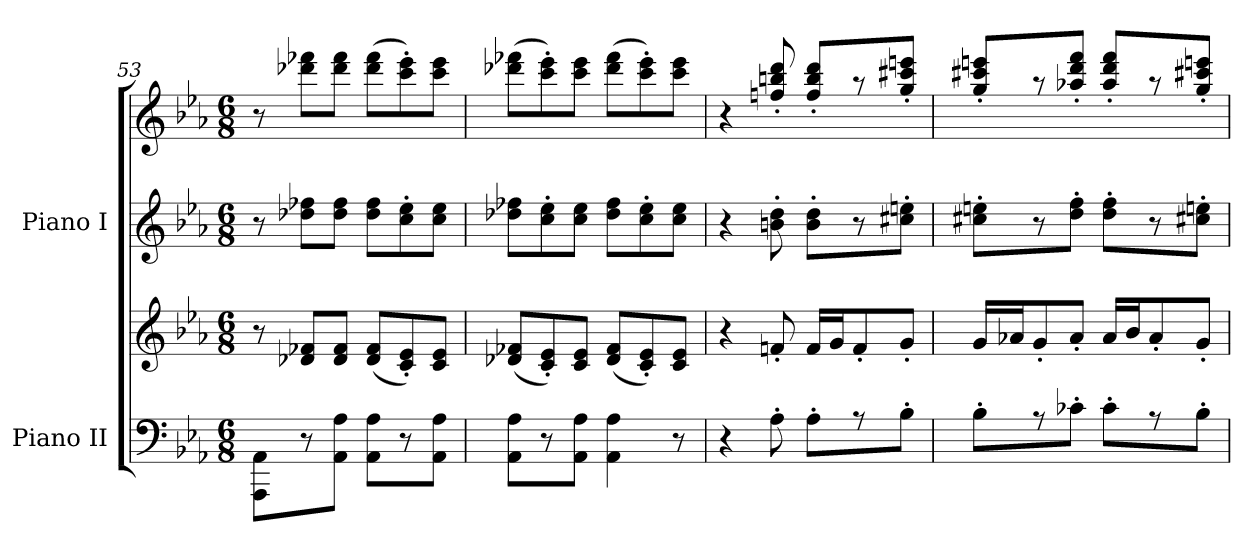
**kern	**kern	**kern	**kern
*part2	*part2	*part1	*part1
*staff4	*staff3	*staff2	*staff1
*I"Piano II	*	*I"Piano I	*
*I'Pno. II	*	*I'Pno. I	*
!!LO:PB:g=z
*clefF4	*clefG2	*clefG2	*clefG2
*k[b-e-a-]	*k[b-e-a-]	*k[b-e-a-]	*k[b-e-a-]
*M6/8	*M6/8	*M6/8	*M6/8
=53	=53	=53	=53
8AAA-\ 8AA-\L	8r	8r	8r
8r	8d-X/ 8f-X/L	8dd-X\ 8ff-X\L	8ddd-X\ 8fff-X\L
8AA-\ 8A-\J	8d-/ 8f-/J	8dd-\ 8ff-\J	8ddd-\ 8fff-\J
8AA-\ 8A-\L	(<8d-/ 8f-/L	8dd-\ 8ff-\L	(>8ddd-\ 8fff-\L
8r	8c/' 8e-/')	8cc\' 8ee-\'	8ccc\' 8eee-\')
8AA-\ 8A-\J	8c/ 8e-/J	8cc\ 8ee-\J	8ccc\ 8eee-\J
=54	=54	=54	=54
8AA-\ 8A-\L	(<8d-X/ 8f-X/L	8dd-X\ 8ff-X\L	(>8ddd-X\ 8fff-X\L
8r	8c/' 8e-/')	8cc\' 8ee-\'	8ccc\' 8eee-\')
8AA-\ 8A-\J	8c/ 8e-/J	8cc\ 8ee-\J	8ccc\ 8eee-\J
4AA-\ 4A-\	(<8d-/ 8f-/L	8dd-\ 8ff-\L	(>8ddd-\ 8fff-\L
.	8c/' 8e-/')	8cc\' 8ee-\'	8ccc\' 8eee-\')
8r	8c/ 8e-/J	8cc\ 8ee-\J	8ccc\ 8eee-\J
=55	=55	=55	=55
4r	4r	4r	4r
8A-'\	8fn'/	8bn\' 8dd\'	8ffn/' 8bbn/' 8ddd/'
8A-'\L	16f/LL	8b\' 8dd\'L	8ff/' 8bb/' 8ddd/'L
.	16g/J	.	.
8r	8f'/	8r	8r
8B-'\J	8g'/J	8cc#X\' 8een\'J	8gg/' 8ccc#X/' 8eeen/'J
=56	=56	=56	=56
8B-'\L	16g/LL	8cc#X\' 8een\'L	8gg/' 8ccc#X/' 8eeen/'L
.	16a-X/J	.	.
8r	8g'/	8r	8r
8c-X'\J	8a-'/J	8dd\' 8ff\'J	8aa-X/' 8ddd/' 8fff/'J
8c-'\L	16a-/LL	8dd\' 8ff\'L	8aa-/' 8ddd/' 8fff/'L
.	16b-/J	.	.
8r	8a-'/	8r	8r
8B-'\J	8g'/J	8cc#X\' 8een\'J	8gg/' 8ccc#X/' 8eeen/'J
=	=	=	=
*-	*-	*-	*-
